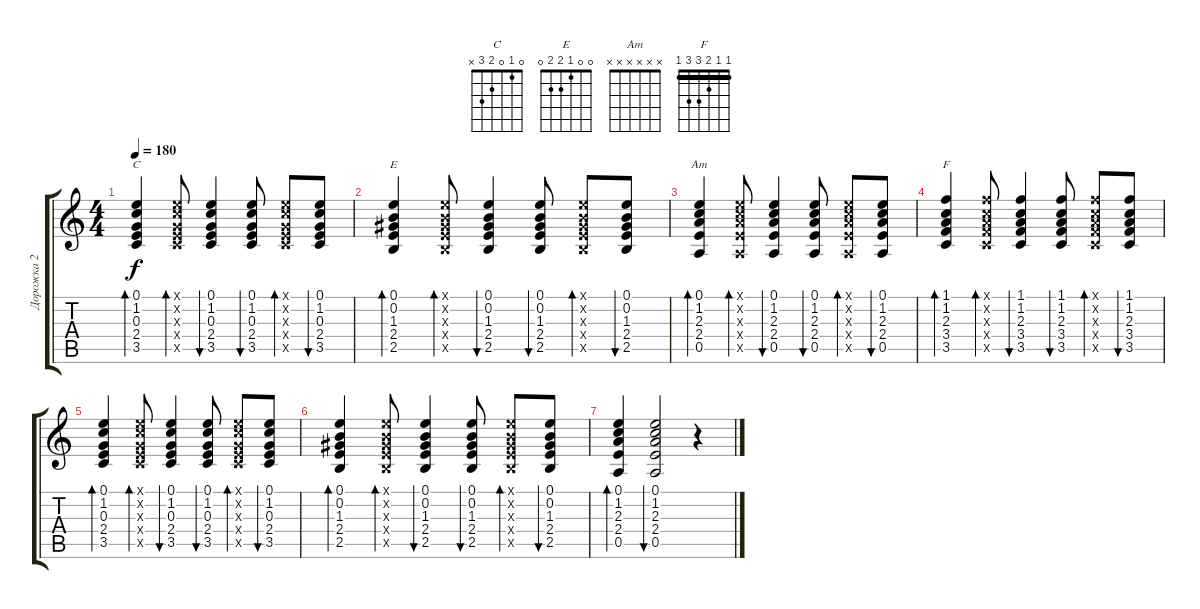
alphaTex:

\track ("Дорожка 2" "Дорожка 2") {instrument acousticguitarsteel}
\staff {score tabs}
\tuning (E4 B3 G3 D3 A2 E2) {hide}
\chord ("C" 0 1 0 2 3 x)
\chord ("E" 0 0 1 2 2 0)
\chord ("Am" x x x x x x)
\chord ("F" 1 1 2 3 3 1) {barre 1}
\ts (4 4)
\tempo 180
\clef g2
\ks c
(0.1 1.2 0.3 2.4 3.5).4{bd 60 ch "C" dy f instrument acousticguitarsteel} (0.1{x} 1.2{x} 0.3{x} 2.4{x} 3.5{x}).8{bd 60} (0.1 1.2 0.3 2.4 3.5).4{bu 60} (0.1 1.2 0.3 2.4 3.5).8{bu 60} (0.1{x} 1.2{x} 0.3{x} 2.4{x} 3.5{x}).8{bd 60} (0.1 1.2 0.3 2.4 3.5).8{bu 60} |
(0.1 0.2 1.3 2.4 2.5).4{bd 60 ch "E" instrument acousticguitarsteel} (0.1{x} 0.2{x} 1.3{x} 2.4{x} 2.5{x}).8{bd 60} (0.1 0.2 1.3 2.4 2.5).4{bu 60} (0.1 0.2 1.3 2.4 2.5).8{bu 60} (0.1{x} 0.2{x} 1.3{x} 2.4{x} 2.5{x}).8{bd 60} (0.1 0.2 1.3 2.4 2.5).8{bu 60} |
(0.1 1.2 2.3 2.4 0.5).4{bd 60 ch "Am" instrument acousticguitarsteel} (0.1{x} 1.2{x} 2.3{x} 2.4{x} 0.5{x}).8{bd 60} (0.1 1.2 2.3 2.4 0.5).4{bu 60} (0.1 1.2 2.3 2.4 0.5).8{bu 60} (0.1{x} 1.2{x} 2.3{x} 2.4{x} 0.5{x}).8{bd 60} (0.1 1.2 2.3 2.4 0.5).8{bu 60} |
(1.1 1.2 2.3 3.4 3.5).4{bd 60 ch "F" instrument acousticguitarsteel} (1.1{x} 1.2{x} 2.3{x} 3.4{x} 3.5{x}).8{bd 60} (1.1 1.2 2.3 3.4 3.5).4{bu 60} (1.1 1.2 2.3 3.4 3.5).8{bu 60} (1.1{x} 1.2{x} 2.3{x} 3.4{x} 3.5{x}).8{bd 60} (1.1 1.2 2.3 3.4 3.5).8{bu 60} |
(0.1 1.2 0.3 2.4 3.5).4{bd 60 instrument acousticguitarsteel} (0.1{x} 1.2{x} 0.3{x} 2.4{x} 3.5{x}).8{bd 60} (0.1 1.2 0.3 2.4 3.5).4{bu 60} (0.1 1.2 0.3 2.4 3.5).8{bu 60} (0.1{x} 1.2{x} 0.3{x} 2.4{x} 3.5{x}).8{bd 60} (0.1 1.2 0.3 2.4 3.5).8{bu 60} |
(0.1 0.2 1.3 2.4 2.5).4{bd 60 instrument acousticguitarsteel} (0.1{x} 0.2{x} 1.3{x} 2.4{x} 2.5{x}).8{bd 60} (0.1 0.2 1.3 2.4 2.5).4{bu 60} (0.1 0.2 1.3 2.4 2.5).8{bu 60} (0.1{x} 0.2{x} 1.3{x} 2.4{x} 2.5{x}).8{bd 60} (0.1 0.2 1.3 2.4 2.5).8{bu 60} |
(0.1 1.2 2.3 2.4 0.5).4{bd 60 instrument acousticguitarsteel} (0.1 1.2 2.3 2.4 0.5).2{bu 60} r.4
